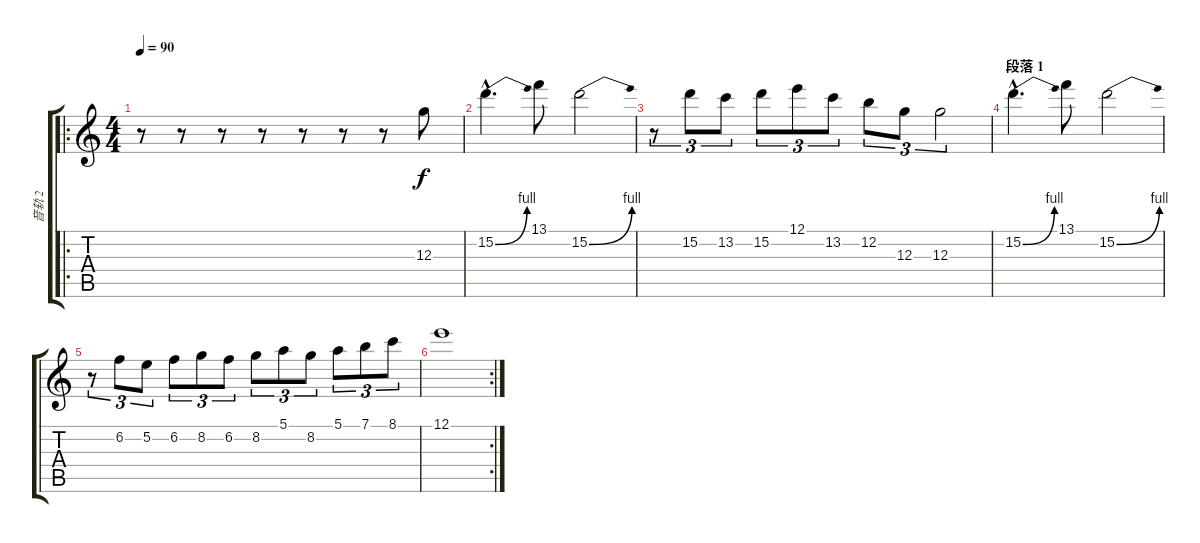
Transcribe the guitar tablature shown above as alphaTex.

\track ("音轨 2" "音轨 2") {instrument distortionguitar}
\staff {score tabs}
\tuning (E4 B3 G3 D3 A2 E2) {hide}
\ro
\ts (4 4)
\tempo 90
\clef g2
\ks c
r.8{dy f instrument distortionguitar} r.8 r.8 r.8 r.8 r.8 r.8 12.3.8 |
15.2{be (bend 0 0 60 4) hac}.4{d} 13.1.8 15.2{be (bend 0 0 60 4)}.2 |
r.8{tu (3 2)} 15.2.8{tu (3 2)} 13.2.8{tu (3 2)} 15.2.8{tu (3 2)} 12.1.8{tu (3 2)} 13.2.8{tu (3 2)} 12.2.8{tu (3 2)} 12.3.8{tu (3 2)} 12.3.2{tu (3 2)} |
\section ("" "段落 1")
15.2{be (bend 0 0 60 4) hac}.4{d} 13.1.8 15.2{be (bend 0 0 60 4)}.2 |
r.8{tu (3 2)} 6.2.8{tu (3 2)} 5.2.8{tu (3 2)} 6.2.8{tu (3 2)} 8.2.8{tu (3 2)} 6.2.8{tu (3 2)} 8.2.8{tu (3 2)} 5.1.8{tu (3 2)} 8.2.8{tu (3 2)} 5.1.8{tu (3 2)} 7.1.8{tu (3 2)} 8.1.8{tu (3 2)} |
\rc 2
12.1.1
